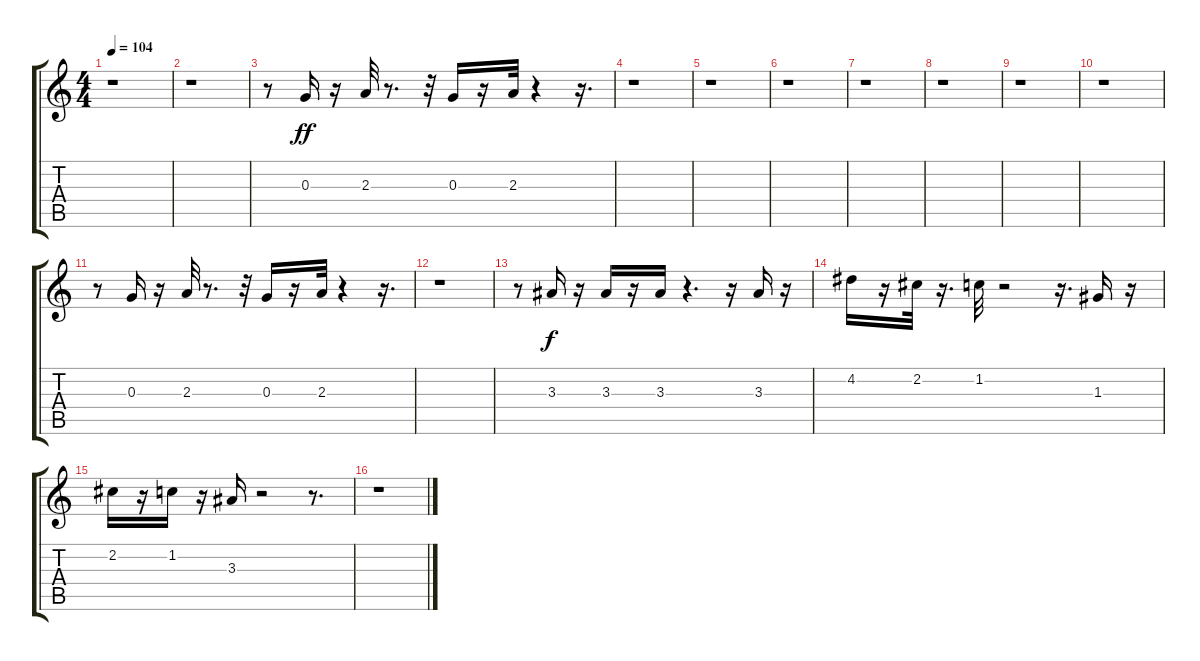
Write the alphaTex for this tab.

\track "" {instrument electricguitarmuted}
\staff {score tabs}
\tuning (E4 B3 G3 D3 A2 E2) {hide}
\ts (4 4)
\tempo 104
\clef g2
\ks c
r.1{dy f} |
r.1 |
r.8 0.3.16{dy ff} r.16 2.3.32 r.8{d} r.32 0.3.16 r.16 2.3.32 r.4 r.16{d} |
r.1 |
r.1 |
r.1 |
r.1 |
r.1 |
r.1 |
r.1 |
r.8 0.3.16 r.16 2.3.32 r.8{d} r.32 0.3.16 r.16 2.3.32 r.4 r.16{d} |
r.1 |
r.8 3.3.16{dy f} r.16 3.3.16 r.16 3.3.16 r.4{d} r.16 3.3.16 r.16 |
4.2.16 r.16 2.2.32 r.16{d} 1.2.32 r.2 r.16{d} 1.3.16 r.16 |
2.2.16 r.16 1.2.16 r.16 3.3.16 r.2 r.8{d} |
r.1
